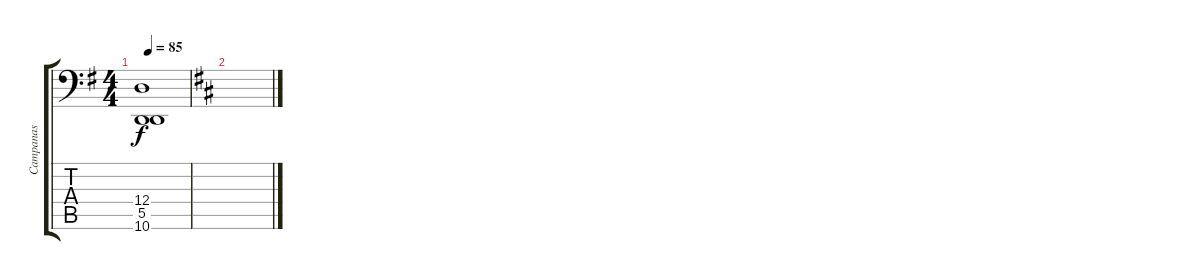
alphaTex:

\track ("Campanas" "Campanas") {instrument applause}
\staff {score tabs}
\tuning (E3 B2 G2 D2 A1 E1) {hide}
\ts (4 4)
\tempo 85
\clef f4
\ks g
(12.4 5.5 10.6).1{dy f} |
\ks d
